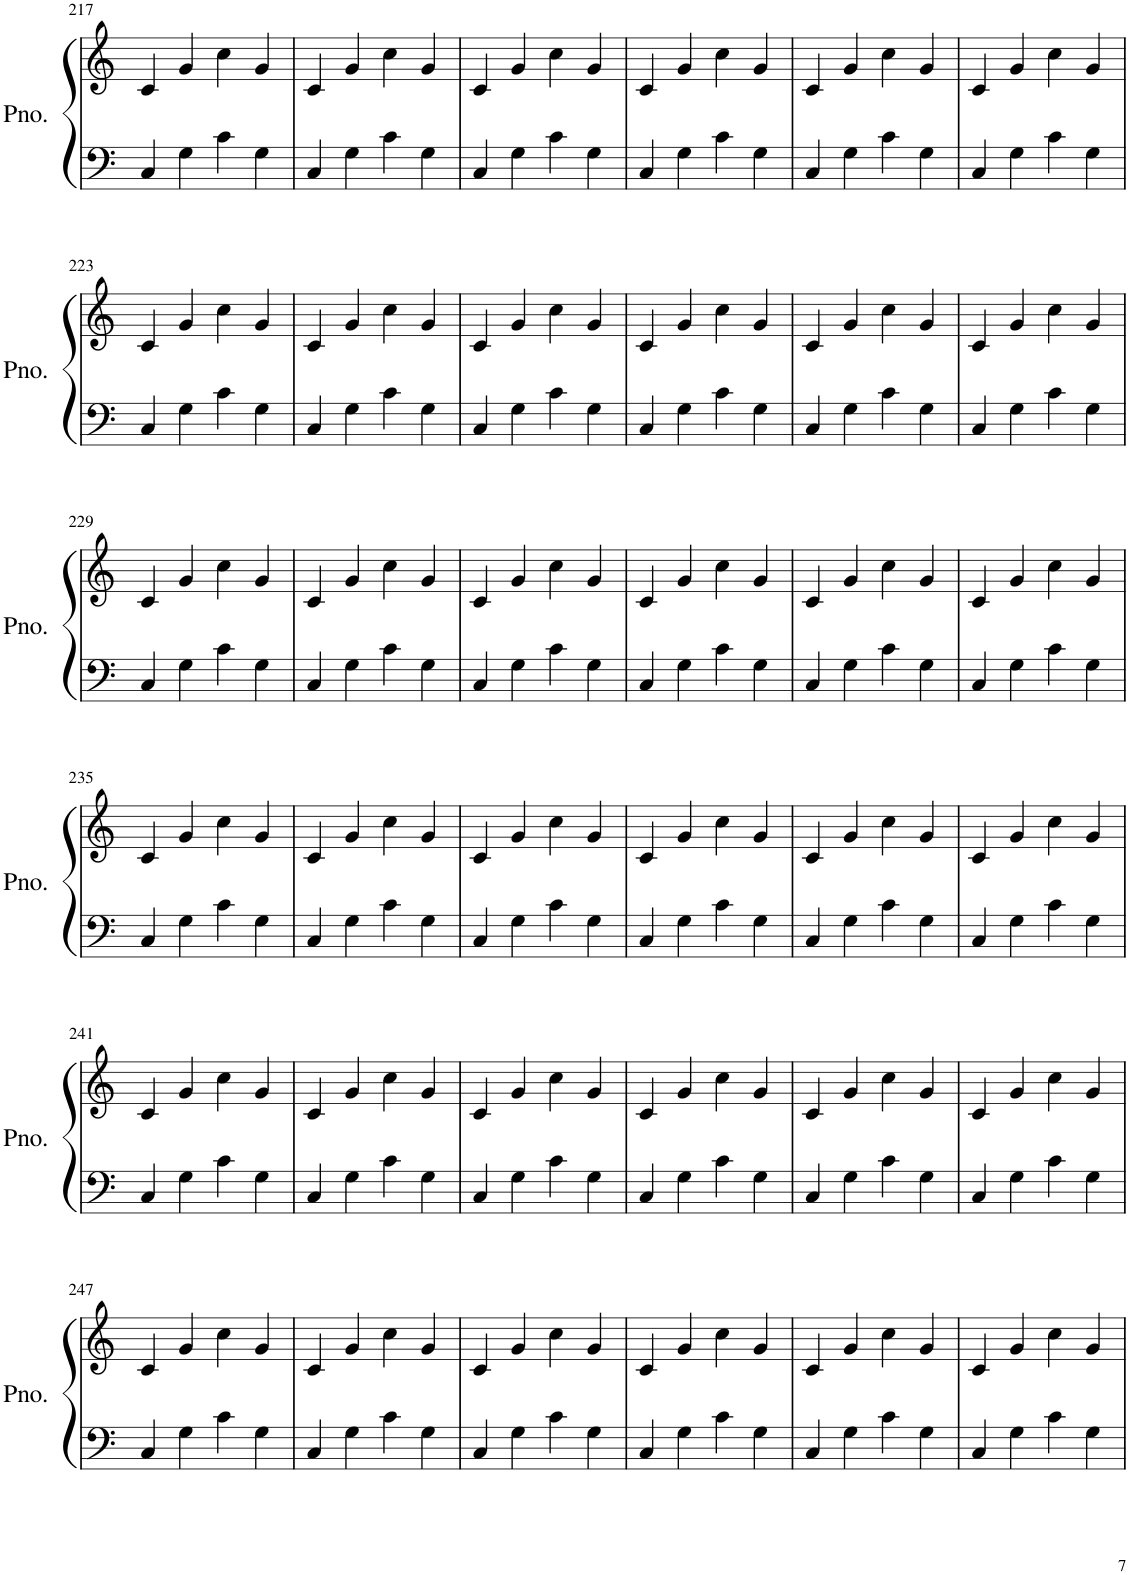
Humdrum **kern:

**kern	**kern
*part1	*part1
*staff2	*staff1
*I"Piano	*
*I'Pno.	*
!!LO:PB:g=z
*clefF4	*clefG2
*k[]	*k[]
*M4/4	*M4/4
=217	=217
4C/	4c/
4G\	4g/
4c\	4cc\
4G\	4g/
=218	=218
4C/	4c/
4G\	4g/
4c\	4cc\
4G\	4g/
=219	=219
4C/	4c/
4G\	4g/
4c\	4cc\
4G\	4g/
=220	=220
4C/	4c/
4G\	4g/
4c\	4cc\
4G\	4g/
=221	=221
4C/	4c/
4G\	4g/
4c\	4cc\
4G\	4g/
=222	=222
4C/	4c/
4G\	4g/
4c\	4cc\
4G\	4g/
!!LO:LB:g=z
=223	=223
4C/	4c/
4G\	4g/
4c\	4cc\
4G\	4g/
=224	=224
4C/	4c/
4G\	4g/
4c\	4cc\
4G\	4g/
=225	=225
4C/	4c/
4G\	4g/
4c\	4cc\
4G\	4g/
=226	=226
4C/	4c/
4G\	4g/
4c\	4cc\
4G\	4g/
=227	=227
4C/	4c/
4G\	4g/
4c\	4cc\
4G\	4g/
=228	=228
4C/	4c/
4G\	4g/
4c\	4cc\
4G\	4g/
!!LO:LB:g=z
=229	=229
4C/	4c/
4G\	4g/
4c\	4cc\
4G\	4g/
=230	=230
4C/	4c/
4G\	4g/
4c\	4cc\
4G\	4g/
=231	=231
4C/	4c/
4G\	4g/
4c\	4cc\
4G\	4g/
=232	=232
4C/	4c/
4G\	4g/
4c\	4cc\
4G\	4g/
=233	=233
4C/	4c/
4G\	4g/
4c\	4cc\
4G\	4g/
=234	=234
4C/	4c/
4G\	4g/
4c\	4cc\
4G\	4g/
!!LO:LB:g=z
=235	=235
4C/	4c/
4G\	4g/
4c\	4cc\
4G\	4g/
=236	=236
4C/	4c/
4G\	4g/
4c\	4cc\
4G\	4g/
=237	=237
4C/	4c/
4G\	4g/
4c\	4cc\
4G\	4g/
=238	=238
4C/	4c/
4G\	4g/
4c\	4cc\
4G\	4g/
=239	=239
4C/	4c/
4G\	4g/
4c\	4cc\
4G\	4g/
=240	=240
4C/	4c/
4G\	4g/
4c\	4cc\
4G\	4g/
!!LO:LB:g=z
=241	=241
4C/	4c/
4G\	4g/
4c\	4cc\
4G\	4g/
=242	=242
4C/	4c/
4G\	4g/
4c\	4cc\
4G\	4g/
=243	=243
4C/	4c/
4G\	4g/
4c\	4cc\
4G\	4g/
=244	=244
4C/	4c/
4G\	4g/
4c\	4cc\
4G\	4g/
=245	=245
4C/	4c/
4G\	4g/
4c\	4cc\
4G\	4g/
=246	=246
4C/	4c/
4G\	4g/
4c\	4cc\
4G\	4g/
!!LO:LB:g=z
=247	=247
4C/	4c/
4G\	4g/
4c\	4cc\
4G\	4g/
=248	=248
4C/	4c/
4G\	4g/
4c\	4cc\
4G\	4g/
=249	=249
4C/	4c/
4G\	4g/
4c\	4cc\
4G\	4g/
=250	=250
4C/	4c/
4G\	4g/
4c\	4cc\
4G\	4g/
=251	=251
4C/	4c/
4G\	4g/
4c\	4cc\
4G\	4g/
=252	=252
4C/	4c/
4G\	4g/
4c\	4cc\
4G\	4g/
=	=
*-	*-
